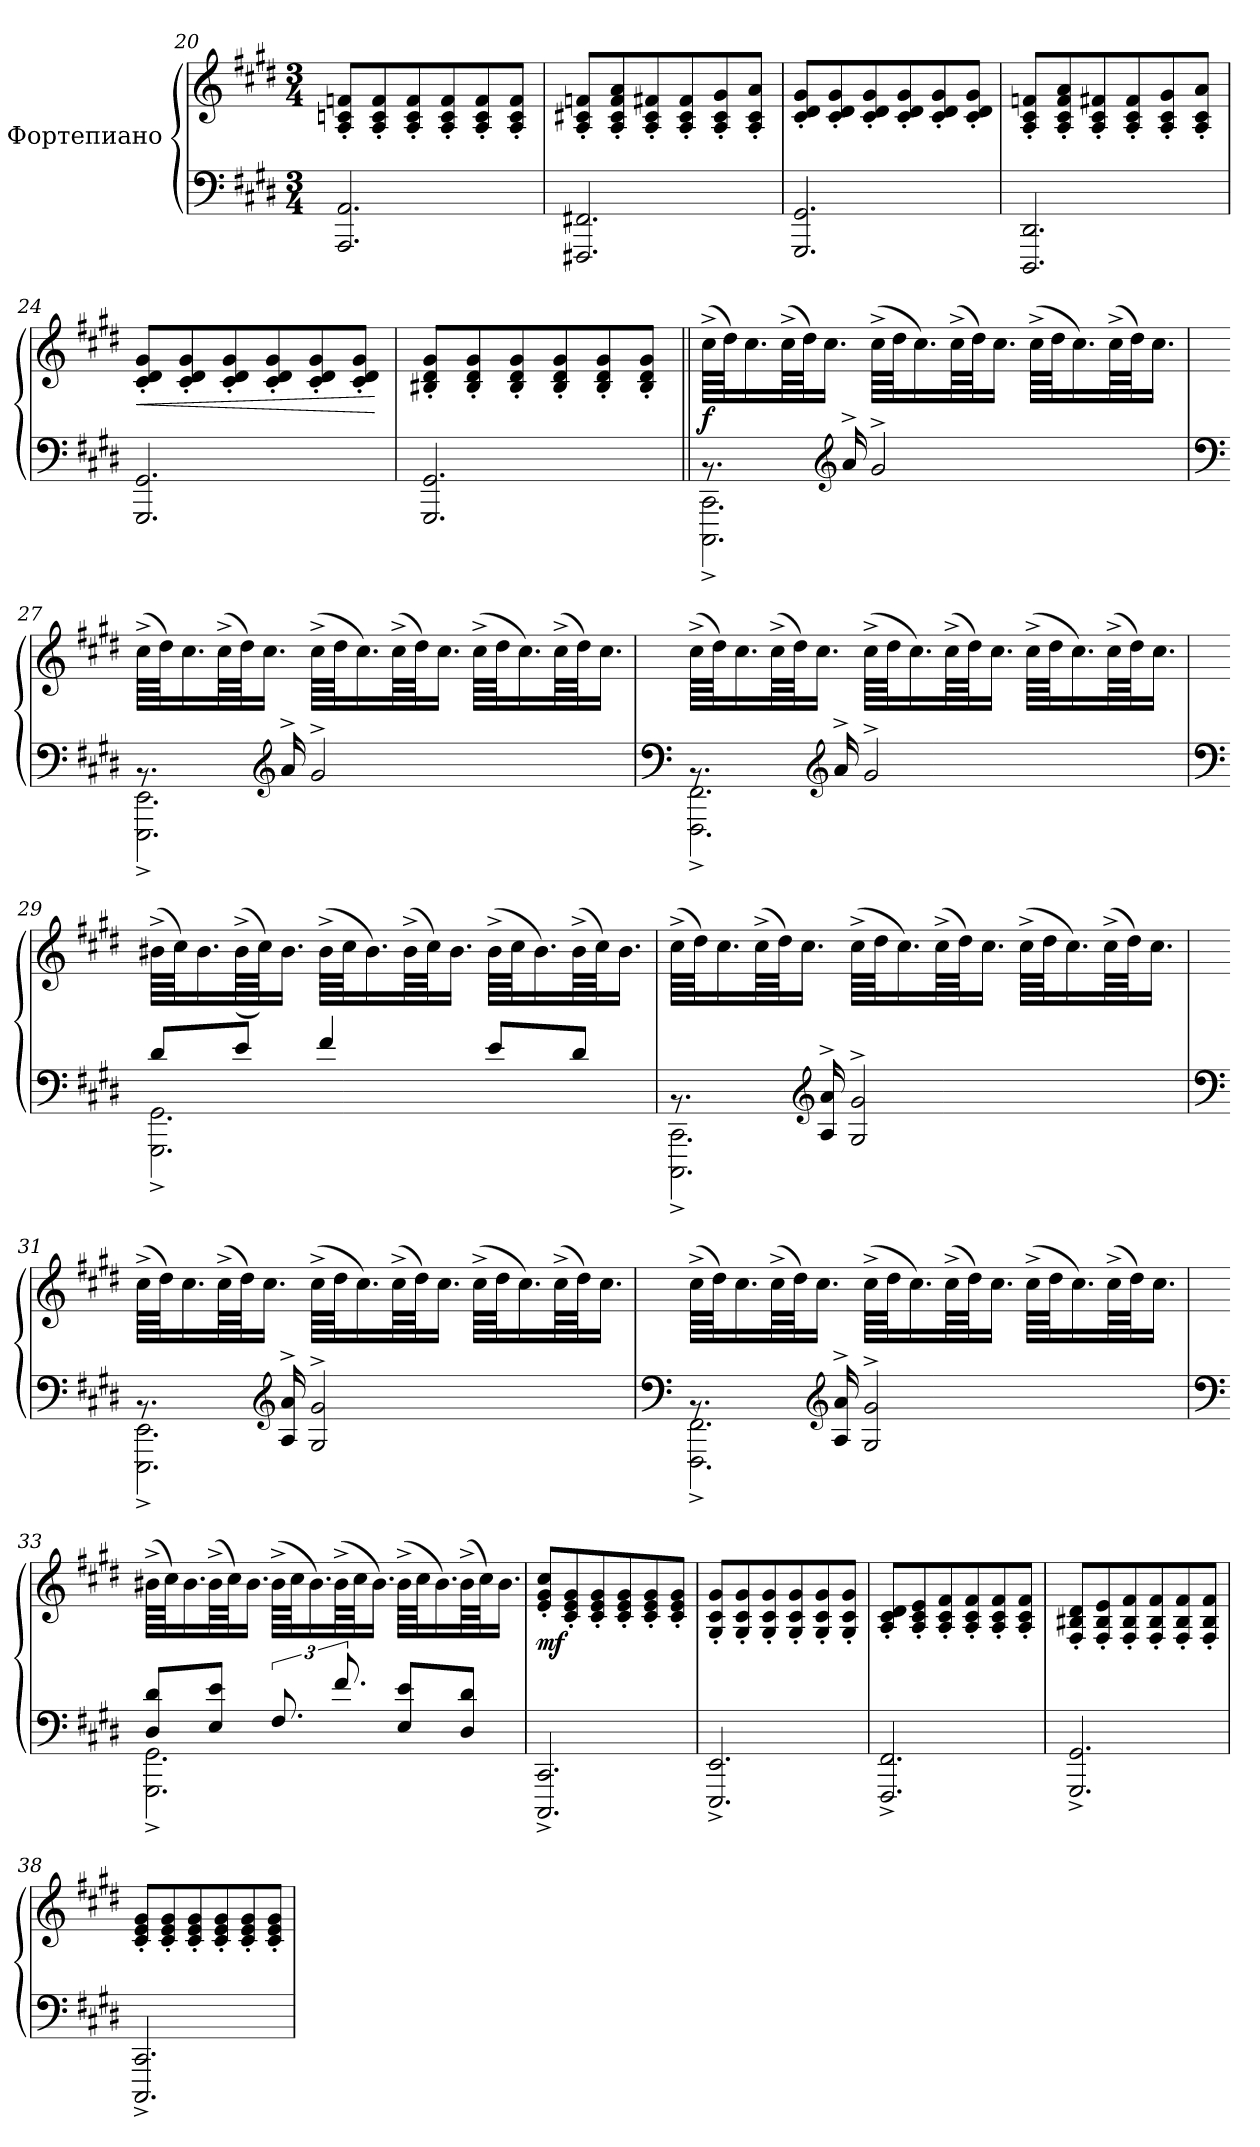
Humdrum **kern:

**kern	**kern	**dynam
*part1	*part1	*part1
*staff2	*staff1	*staff1/2
*I"Фортепиано	*	*
*clefF4	*clefG2	*
*k[f#c#g#d#]	*k[f#c#g#d#]	*
*M3/4	*M3/4	*
=20	=20	=20
2.AAA/ 2.AA/	8A/' 8cn/' 8fn/'L	.
.	8A/' 8c/' 8f/'	.
.	8A/' 8c/' 8f/'	.
.	8A/' 8c/' 8f/'	.
.	8A/' 8c/' 8f/'	.
.	8A/' 8c/' 8f/'J	.
=21	=21	=21
2.FFF#X/ 2.FF#X/	8A/' 8c#X/' 8fn/'L	.
.	8A/' 8c#/' 8f/' 8a/'	.
.	8A/' 8c#/' 8f#X/'	.
.	8A/' 8c#/' 8f#/'	.
.	8A/' 8c#/' 8g#/'	.
.	8A/' 8c#/' 8a/'J	.
=22	=22	=22
2.GGG#/ 2.GG#/	8c#/' 8d#/' 8g#/'L	.
.	8c#/' 8d#/' 8g#/'	.
.	8c#/' 8d#/' 8g#/'	.
.	8c#/' 8d#/' 8g#/'	.
.	8c#/' 8d#/' 8g#/'	.
.	8c#/' 8d#/' 8g#/'J	.
!!LO:LB:g=z
=23	=23	=23
2.DDD#/ 2.DD#/	8A/' 8c#/' 8fn/'L	.
.	8A/' 8c#/' 8f/' 8a/'	.
.	8A/' 8c#/' 8f#X/'	.
.	8A/' 8c#/' 8f#/'	.
.	8A/' 8c#/' 8g#/'	.
.	8A/' 8c#/' 8a/'J	.
=24	=24	=24
!	!	!LO:HP:b
2.GGG#/ 2.GG#/	8c#/' 8d#/' 8g#/'L	<
.	8c#/' 8d#/' 8g#/'	.
.	8c#/' 8d#/' 8g#/'	.
.	8c#/' 8d#/' 8g#/'	.
.	8c#/' 8d#/' 8g#/'	.
.	8c#/' 8d#/' 8g#/'J	.
.	.	[
=25	=25	=25
2.GGG#/ 2.GG#/	8B#X/' 8d#/' 8g#/'L	.
.	8B#/' 8d#/' 8g#/'	.
.	8B#/' 8d#/' 8g#/'	.
.	8B#/' 8d#/' 8g#/'	.
.	8B#/' 8d#/' 8g#/'	.
.	8B#/' 8d#/' 8g#/'J	.
!!LO:LB:g=z
=26||	=26||	=26||
*^	*	*
!	!	!	!LO:DY:b
8.rBB	2.CCC#\^ 2.CC#\^	(>64cc#^\LLLL	f
.	.	64dd#\JJ)	.
.	.	16.cc#\	.
.	.	(>64cc#^\LL	.
.	.	64dd#\JJ)	.
.	.	16.cc#\JJ	.
*clefG2	*	*	*
16a^/	.	.	.
2g#^/	.	(>64cc#^\LLLL	.
.	.	64dd#\JJ	.
.	.	16.cc#\)	.
.	.	(>64cc#^\LL	.
.	.	64dd#\JJ)	.
.	.	16.cc#\JJ	.
.	.	(>64cc#^\LLLL	.
.	.	64dd#\JJ	.
.	.	16.cc#\)	.
.	.	(>64cc#^\LL	.
.	.	64dd#\JJ)	.
.	.	16.cc#\JJ	.
=27	=27	=27	=27
*clefF4	*	*	*
8.rBB	2.EEE\^ 2.EE\^	(>64cc#^\LLLL	.
.	.	64dd#\JJ)	.
.	.	16.cc#\	.
.	.	(>64cc#^\LL	.
.	.	64dd#\JJ)	.
.	.	16.cc#\JJ	.
*clefG2	*	*	*
16a^/	.	.	.
2g#^/	.	(>64cc#^\LLLL	.
.	.	64dd#\JJ	.
.	.	16.cc#\)	.
.	.	(>64cc#^\LL	.
.	.	64dd#\JJ)	.
.	.	16.cc#\JJ	.
.	.	(>64cc#^\LLLL	.
.	.	64dd#\JJ	.
.	.	16.cc#\)	.
.	.	(>64cc#^\LL	.
.	.	64dd#\JJ)	.
.	.	16.cc#\JJ	.
!!LO:LB:g=z
=28	=28	=28	=28
*clefF4	*	*	*
8.rBB	2.FFF#\^ 2.FF#\^	(>64cc#^\LLLL	.
.	.	64dd#\JJ)	.
.	.	16.cc#\	.
.	.	(>64cc#^\LL	.
.	.	64dd#\JJ)	.
.	.	16.cc#\JJ	.
*clefG2	*	*	*
16a^/	.	.	.
2g#^/	.	(>64cc#^\LLLL	.
.	.	64dd#\JJ	.
.	.	16.cc#\)	.
.	.	(>64cc#^\LL	.
.	.	64dd#\JJ)	.
.	.	16.cc#\JJ	.
.	.	(>64cc#^\LLLL	.
.	.	64dd#\JJ	.
.	.	16.cc#\)	.
.	.	(>64cc#^\LL	.
.	.	64dd#\JJ)	.
.	.	16.cc#\JJ	.
=29	=29	=29	=29
*clefF4	*	*	*
8d#/L	2.GGG#\^ 2.GG#\^	(>64b#X^\LLLL	.
.	.	64cc#\JJ)	.
.	.	16.b#\	.
8e/J	.	(>(>64b#^\LL	.
.	.	64cc#\JJ))	.
.	.	16.b#\JJ	.
4f#/	.	(>64b#^\LLLL	.
.	.	64cc#\JJ	.
.	.	16.b#\)	.
.	.	(>64b#^\LL	.
.	.	64cc#\JJ)	.
.	.	16.b#\JJ	.
8e/L	.	(>64b#^\LLLL	.
.	.	64cc#\JJ	.
.	.	16.b#\)	.
8d#/J	.	(>64b#^\LL	.
.	.	64cc#\JJ)	.
.	.	16.b#\JJ	.
!!LO:PB:g=z
=30	=30	=30	=30
8.rBB	2.CCC#\^ 2.CC#\^	(>64cc#^\LLLL	.
.	.	64dd#\JJ)	.
.	.	16.cc#\	.
.	.	(>64cc#^\LL	.
.	.	64dd#\JJ)	.
.	.	16.cc#\JJ	.
*clefG2	*	*	*
16A/^ 16a/^	.	.	.
2G#/^ 2g#/^	.	(>64cc#^\LLLL	.
.	.	64dd#\JJ	.
.	.	16.cc#\)	.
.	.	(>64cc#^\LL	.
.	.	64dd#\JJ)	.
.	.	16.cc#\JJ	.
.	.	(>64cc#^\LLLL	.
.	.	64dd#\JJ	.
.	.	16.cc#\)	.
.	.	(>64cc#^\LL	.
.	.	64dd#\JJ)	.
.	.	16.cc#\JJ	.
=31	=31	=31	=31
*clefF4	*	*	*
8.rBB	2.EEE\^ 2.EE\^	(>64cc#^\LLLL	.
.	.	64dd#\JJ)	.
.	.	16.cc#\	.
.	.	(>64cc#^\LL	.
.	.	64dd#\JJ)	.
.	.	16.cc#\JJ	.
*clefG2	*	*	*
16A/^ 16a/^	.	.	.
2G#/^ 2g#/^	.	(>64cc#^\LLLL	.
.	.	64dd#\JJ	.
.	.	16.cc#\)	.
.	.	(>64cc#^\LL	.
.	.	64dd#\JJ)	.
.	.	16.cc#\JJ	.
.	.	(>64cc#^\LLLL	.
.	.	64dd#\JJ	.
.	.	16.cc#\)	.
.	.	(>64cc#^\LL	.
.	.	64dd#\JJ)	.
.	.	16.cc#\JJ	.
!!LO:LB:g=z
=32	=32	=32	=32
*clefF4	*	*	*
8.rBB	2.FFF#\^ 2.FF#\^	(>64cc#^\LLLL	.
.	.	64dd#\JJ)	.
.	.	16.cc#\	.
.	.	(>64cc#^\LL	.
.	.	64dd#\JJ)	.
.	.	16.cc#\JJ	.
*clefG2	*	*	*
16A/^ 16a/^	.	.	.
2G#/^ 2g#/^	.	(>64cc#^\LLLL	.
.	.	64dd#\JJ	.
.	.	16.cc#\)	.
.	.	(>64cc#^\LL	.
.	.	64dd#\JJ)	.
.	.	16.cc#\JJ	.
.	.	(>64cc#^\LLLL	.
.	.	64dd#\JJ	.
.	.	16.cc#\)	.
.	.	(>64cc#^\LL	.
.	.	64dd#\JJ)	.
.	.	16.cc#\JJ	.
=33	=33	=33	=33
*clefF4	*	*	*
8D#/ 8d#/L	2.GGG#\^ 2.GG#\^	(>64b#X^\LLLL	.
.	.	64cc#\JJ)	.
.	.	16.b#\	.
8E/ 8e/J	.	(>64b#^\LL	.
.	.	64cc#\JJ)	.
.	.	16.b#\JJ	.
12.F#/	.	(>64b#^\LLLL	.
.	.	64cc#\JJ	.
.	.	16.b#\)	.
12.f#/	.	(>64b#^\LL	.
.	.	64cc#\JJ	.
.	.	16.b#\JJ)	.
8E/ 8e/L	.	(>64b#^\LLLL	.
.	.	64cc#\JJ	.
.	.	16.b#\)	.
8D#/ 8d#/J	.	(>64b#^\LL	.
.	.	64cc#\JJ)	.
.	.	16.b#\JJ	.
*v	*v	*	*
!!LO:LB:g=z
=34	=34	=34
!	!	!LO:DY:b
2.CCC#/^ 2.CC#/^	8e/' 8g#/' 8cc#/'L	mf
.	8c#/' 8e/' 8g#/'	.
.	8c#/' 8e/' 8g#/'	.
.	8c#/' 8e/' 8g#/'	.
.	8c#/' 8e/' 8g#/'	.
.	8c#/' 8e/' 8g#/'J	.
=35	=35	=35
2.EEE/^ 2.EE/^	8G#/' 8c#/' 8g#/'L	.
.	8G#/' 8c#/' 8g#/'	.
.	8G#/' 8c#/' 8g#/'	.
.	8G#/' 8c#/' 8g#/'	.
.	8G#/' 8c#/' 8g#/'	.
.	8G#/' 8c#/' 8g#/'J	.
=36	=36	=36
2.FFF#/^ 2.FF#/^	8A/' 8c#/' 8d#/'L	.
.	8A/' 8c#/' 8e/'	.
.	8A/' 8c#/' 8f#/'	.
.	8A/' 8c#/' 8f#/'	.
.	8A/' 8c#/' 8f#/'	.
.	8A/' 8c#/' 8f#/'J	.
=37	=37	=37
2.GGG#/^ 2.GG#/^	8F#/' 8B#X/' 8d#/'L	.
.	8F#/' 8B#/' 8e/'	.
.	8F#/' 8B#/' 8f#/'	.
.	8F#/' 8B#/' 8f#/'	.
.	8F#/' 8B#/' 8f#/'	.
.	8F#/' 8B#/' 8f#/'J	.
=38	=38	=38
2.CCC#/^ 2.CC#/^	8c#/' 8e/' 8g#/'L	.
.	8c#/' 8e/' 8g#/'	.
.	8c#/' 8e/' 8g#/'	.
.	8c#/' 8e/' 8g#/'	.
.	8c#/' 8e/' 8g#/'	.
.	8c#/' 8e/' 8g#/'J	.
=	=	=
*-	*-	*-
